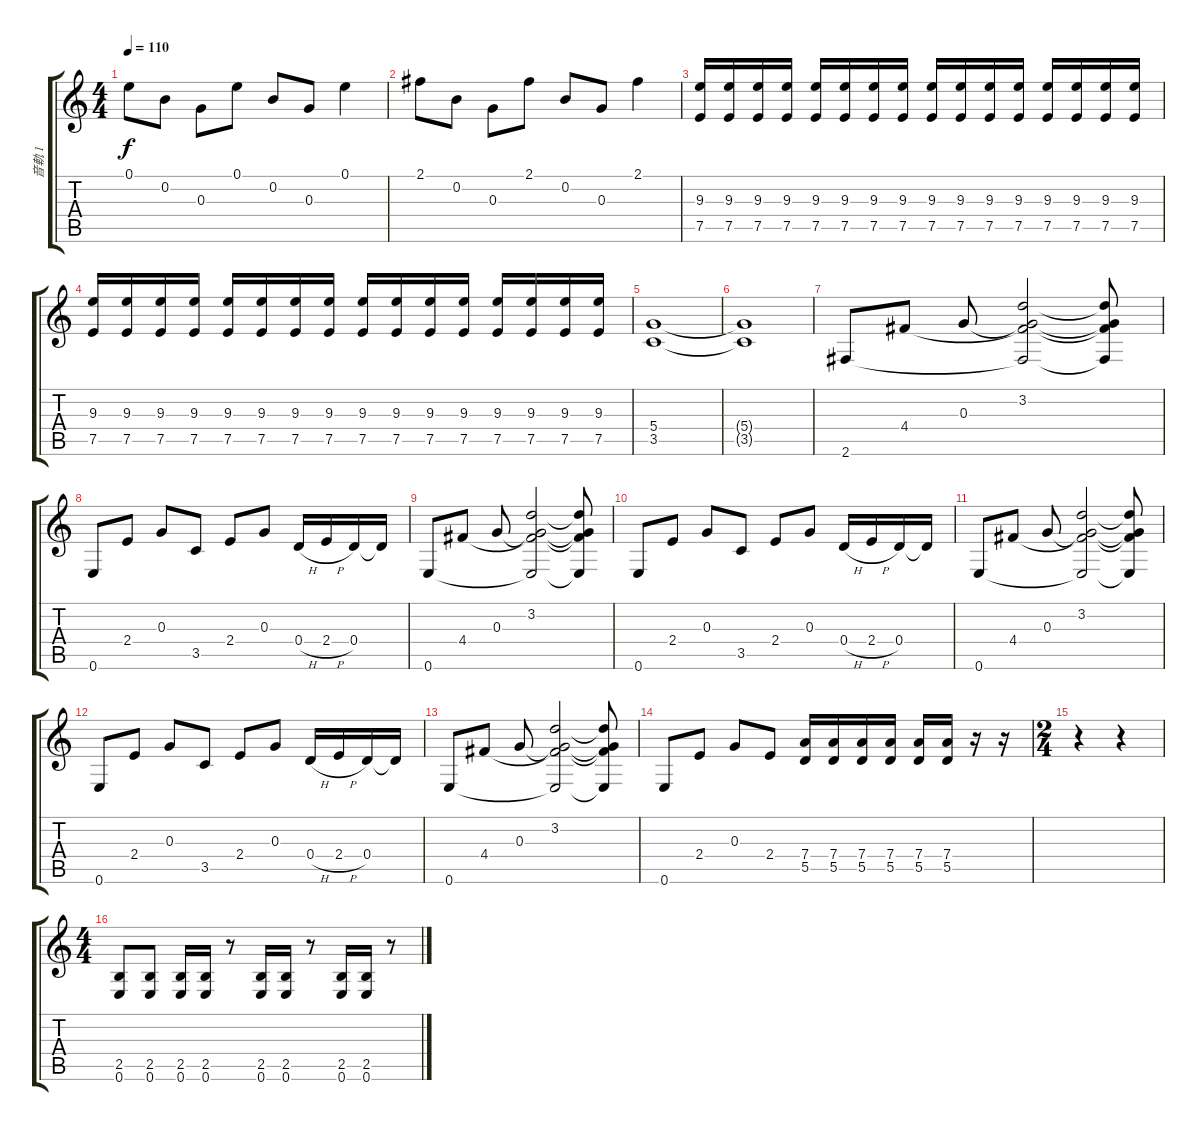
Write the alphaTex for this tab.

\track ("音軌 1" "音軌 1") {instrument overdrivenguitar}
\staff {score tabs}
\tuning (E4 B3 G3 D3 A2 E2) {hide}
\ts (4 4)
\tempo 110
\clef g2
\ks c
0.1.8{dy f instrument electricguitarjazz} 0.2.8 0.3.8 0.1.8 0.2.8 0.3.8 0.1.4 |
2.1.8 0.2.8 0.3.8 2.1.8 0.2.8 0.3.8 2.1.4 |
(9.3 7.5).16{instrument overdrivenguitar} (9.3 7.5).16 (9.3 7.5).16 (9.3 7.5).16 (9.3 7.5).16 (9.3 7.5).16 (9.3 7.5).16 (9.3 7.5).16 (9.3 7.5).16 (9.3 7.5).16 (9.3 7.5).16 (9.3 7.5).16 (9.3 7.5).16 (9.3 7.5).16 (9.3 7.5).16 (9.3 7.5).16 |
(9.3 7.5).16 (9.3 7.5).16 (9.3 7.5).16 (9.3 7.5).16 (9.3 7.5).16 (9.3 7.5).16 (9.3 7.5).16 (9.3 7.5).16 (9.3 7.5).16 (9.3 7.5).16 (9.3 7.5).16 (9.3 7.5).16 (9.3 7.5).16 (9.3 7.5).16 (9.3 7.5).16 (9.3 7.5).16 |
(5.4 3.5).1 |
(5.4{t} 3.5{t}).1 |
2.6.8{instrument electricguitarjazz} 4.4.8 0.3.8 (3.2 0.3{t} 4.4{t} 2.6{t}).2 (3.2{t} 0.3{t} 4.4{t} 2.6{t}).8 |
0.6.8 2.4.8 0.3.8 3.5.8 2.4.8 0.3.8 0.4{h}.16 2.4{h}.16 0.4.16 0.4{t}.16 |
0.6.8 4.4.8 0.3.8 (3.2 0.3{t} 4.4{t} 0.6{t}).2 (3.2{t} 0.3{t} 4.4{t} 0.6{t}).8 |
0.6.8 2.4.8 0.3.8 3.5.8 2.4.8 0.3.8 0.4{h}.16 2.4{h}.16 0.4.16 0.4{t}.16 |
0.6.8 4.4.8 0.3.8 (3.2 0.3{t} 4.4{t} 0.6{t}).2 (3.2{t} 0.3{t} 4.4{t} 0.6{t}).8 |
0.6.8 2.4.8 0.3.8 3.5.8 2.4.8 0.3.8 0.4{h}.16 2.4{h}.16 0.4.16 0.4{t}.16 |
0.6.8 4.4.8 0.3.8 (3.2 0.3{t} 4.4{t} 0.6{t}).2 (3.2{t} 0.3{t} 4.4{t} 0.6{t}).8 |
0.6.8 2.4.8 0.3.8 2.4.8 (7.4 5.5).16{instrument overdrivenguitar} (7.4 5.5).16 (7.4 5.5).16 (7.4 5.5).16 (7.4 5.5).16 (7.4 5.5).16 r.16 r.16 |
\ts (2 4)
r.4 r.4 |
\ts (4 4)
(2.5 0.6).8 (2.5 0.6).8 (2.5 0.6).16 (2.5 0.6).16 r.8 (2.5 0.6).16 (2.5 0.6).16 r.8 (2.5 0.6).16 (2.5 0.6).16 r.8
